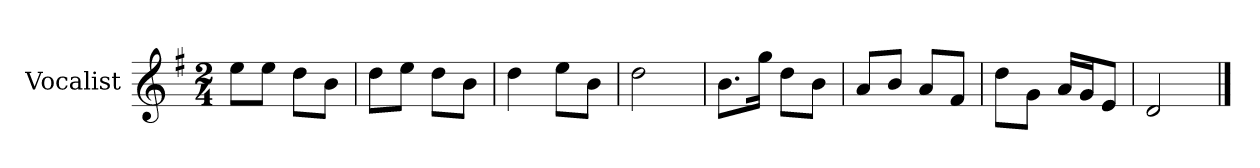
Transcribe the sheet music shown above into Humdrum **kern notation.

**kern
*part1
*staff1
*I"Vocalist
*k[f#]
*G:
*M2/4
=
8eeL
8eeJ
8ddL
8bJ
=1
8ddL
8eeJ
8ddL
8bJ
=2
4dd
8eeL
8bJ
=3
2dd
=4
8.bL
16ggJk
8ddL
8bJ
=5
8aL
8bJ
8aL
8f#J
=6
8ddL
8gJ
16aLL
16gJ
8eJ
=7
2d
==
*-
